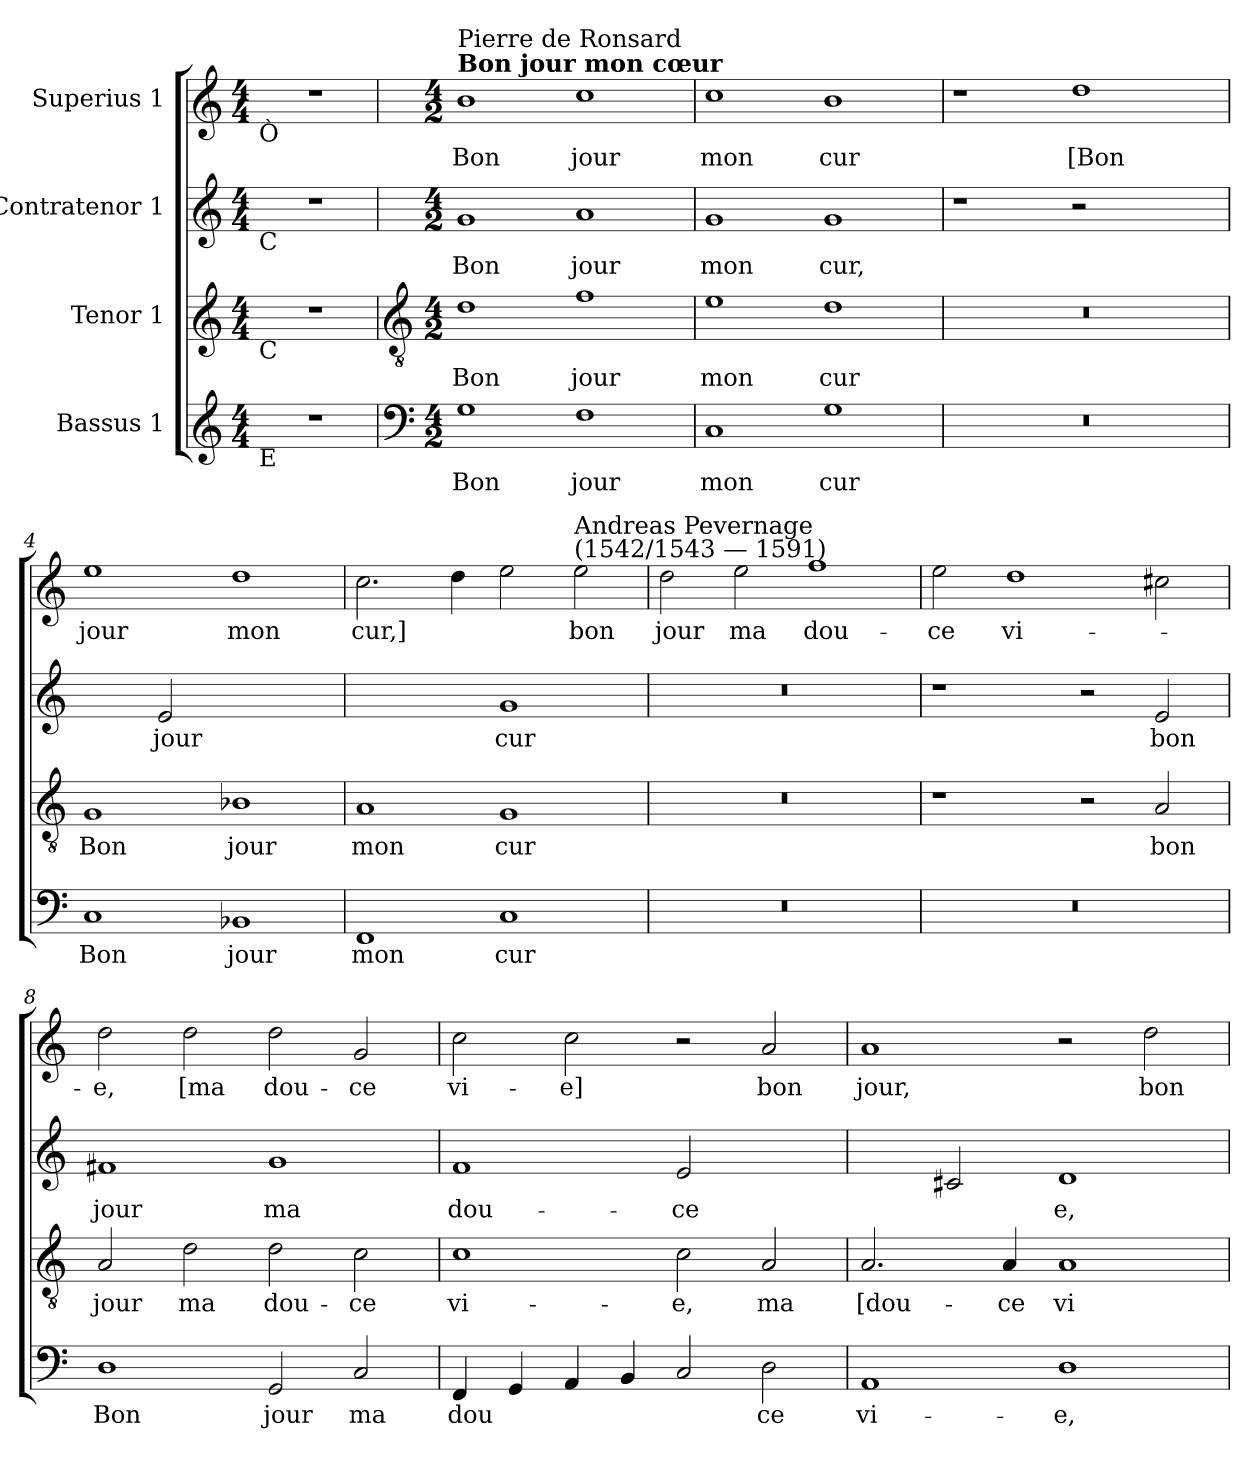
**kern	**text	**kern	**text	**kern	**text	**kern	**text
*part4	*part4	*part3	*part3	*part2	*part2	*part1	*part1
*staff4	*staff4	*staff3	*staff3	*staff2	*staff2	*staff1	*staff1
*I"Bassus 1	*	*I"Tenor 1	*	*I"Contratenor 1	*	*I"Superius 1	*
*clefG2	*	*clefG2	*	*clefG2	*	*clefG2	*
*k[]	*	*k[]	*	*k[]	*	*k[]	*
*C:	*	*C:	*	*C:	*	*C:	*
*M4/4	*	*M4/4	*	*M4/4	*	*M4/4	*
=	=	=	=	=	=	=	=
!	!	!	!	!	!	!LO:TX:b:t=Ò	!
!	!	!	!	!LO:TX:b:t=C	!	!	!
!	!	!LO:TX:b:t=C	!	!	!	!	!
!LO:TX:b:t=E	!	!	!	!	!	!	!
1r	.	1r	.	1r	.	1r	.
!!LO:LB:g=z
=1	=1	=1	=1	=1	=1	=1	=1
*clefF4	*	*clefGv2	*	*	*	*	*
*M4/2	*	*M4/2	*	*M4/2	*	*M4/2	*
!	!	!	!	!	!	!LO:TX:a:B:t=Bon jour mon cœur	!
!	!	!	!	!	!	!LO:TX:a:t=Pierre de Ronsard	!
!	!LO:LY:b	!	!LO:LY:b	!	!LO:LY:b	!	!LO:LY:b
1G	Bon	1d	Bon	1g	Bon	1b	Bon
!	!LO:LY:b	!	!LO:LY:b	!	!LO:LY:b	!	!LO:LY:b
1F	jour	1f	jour	1a	jour	1cc	jour
=2	=2	=2	=2	=2	=2	=2	=2
!	!LO:LY:b	!	!LO:LY:b	!	!LO:LY:b	!	!LO:LY:b
1C	mon	1e	mon	1g	mon	1cc	mon
!	!LO:LY:b	!	!LO:LY:b	!	!LO:LY:b	!	!LO:LY:b
1G	cur	1d	cur	1g	cur,	1b	cur
=3	=3	=3	=3	=3	=3	=3	=3
0r	.	0r	.	1r	.	1r	.
!	!	!	!	!	!	!	!LO:LY:b
.	.	.	.	2r	.	1dd	[Bon
!	!	!	!	!	!LO:LY:b	!	!
.	.	.	.	[2g/yy	[Bon	.	.
=4	=4	=4	=4	=4	=4	=4	=4
!	!LO:LY:b	!	!LO:LY:b	!	!	!	!LO:LY:b
1C	Bon	1G	Bon	2g/yy]	.	1ee	jour
!	!	!	!	!	!LO:LY:b	!	!
.	.	.	.	2e/	jour	.	.
!	!LO:LY:b	!	!LO:LY:b	!	!LO:LY:b	!	!LO:LY:b
1BB-X	jour	1B-X	jour	[1fyy	mon	1dd	mon
=5	=5	=5	=5	=5	=5	=5	=5
!	!LO:LY:b	!	!LO:LY:b	!	!	!	!LO:LY:b
1FF	mon	1A	mon	1fyy]	.	2.cc\	cur,]
.	.	.	.	.	.	4dd\	.
!	!LO:LY:b	!	!LO:LY:b	!	!LO:LY:b	!	!
1C	cur	1G	cur	1g	cur	2ee\	.
!	!	!	!	!	!	!LO:TX:a:t=Andreas Pevernage\n(1542/1543 — 1591)	!
!	!	!	!	!	!	!	!LO:LY:b
.	.	.	.	.	.	2ee\	bon
!!LO:LB:g=z
=6	=6	=6	=6	=6	=6	=6	=6
!	!	!	!	!	!	!	!LO:LY:b
0r	.	0r	.	0r	.	2dd\	jour
!	!	!	!	!	!	!	!LO:LY:b
.	.	.	.	.	.	2ee\	ma
!	!	!	!	!	!	!	!LO:LY:b
.	.	.	.	.	.	1ff	dou-
=7	=7	=7	=7	=7	=7	=7	=7
!	!	!	!	!	!	!	!LO:LY:b
0r	.	1r	.	1r	.	2ee\	-ce
!	!	!	!	!	!	!	!LO:LY:b
.	.	.	.	.	.	1dd	vi-
.	.	2r	.	2r	.	.	.
!	!	!	!LO:LY:b	!	!LO:LY:b	!	!
.	.	2A/	bon	2e/	bon	2cc#X\	.
=8	=8	=8	=8	=8	=8	=8	=8
!	!LO:LY:b	!	!LO:LY:b	!	!LO:LY:b	!	!LO:LY:b
1D	Bon	2A/	jour	1f#X	jour	2dd\	-e,
!	!	!	!LO:LY:b	!	!	!	!LO:LY:b
.	.	2d\	ma	.	.	2dd\	[ma
!	!LO:LY:b	!	!LO:LY:b	!	!LO:LY:b	!	!LO:LY:b
2GG/	jour	2d\	dou-	1g	ma	2dd\	dou-
!	!LO:LY:b	!	!LO:LY:b	!	!	!	!LO:LY:b
2C/	ma	2c\	-ce	.	.	2g/	-ce
=9	=9	=9	=9	=9	=9	=9	=9
!	!LO:LY:b	!	!LO:LY:b	!	!LO:LY:b	!	!LO:LY:b
4FF/	dou	1c	vi-	1f	dou-	2cc\	vi-
4GG/	.	.	.	.	.	.	.
!	!	!	!	!	!	!	!LO:LY:b
4AA/	.	.	.	.	.	2cc\	-e]
4BB/	.	.	.	.	.	.	.
!	!	!	!LO:LY:b	!	!LO:LY:b	!	!
2C/	.	2c\	-e,	2e/	-ce	2r	.
!	!LO:LY:b	!	!LO:LY:b	!	!LO:LY:b	!	!LO:LY:b
2D\	ce	2A/	ma	[2d/yy	vi-	2a/	bon
=10	=10	=10	=10	=10	=10	=10	=10
!	!LO:LY:b	!	!LO:LY:b	!	!	!	!LO:LY:b
1AA	vi-	2.A/	[dou-	2d/yy]	.	1a	jour,
.	.	.	.	2c#X/	.	.	.
!	!	!	!LO:LY:b	!	!	!	!
.	.	4A/	-ce	.	.	.	.
!	!LO:LY:b	!	!LO:LY:b	!	!LO:LY:b	!	!
1D	-e,	1A	vi-	1d	-e,	2r	.
!	!	!	!	!	!	!	!LO:LY:b
.	.	.	.	.	.	2dd\	bon
=	=	=	=	=	=	=	=
*-	*-	*-	*-	*-	*-	*-	*-
